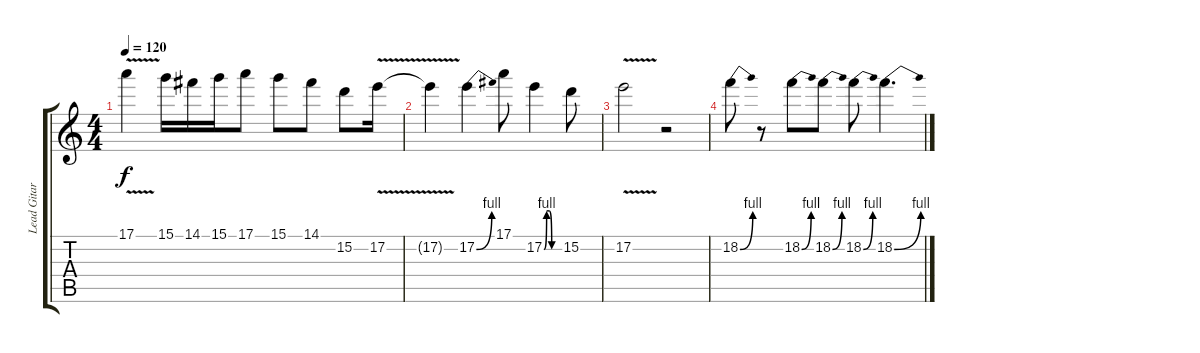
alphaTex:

\track ("Lead Gitarre" "Lead Gitar") {instrument overdrivenguitar}
\staff {score tabs}
\tuning (E4 B3 G3 D3 A2 E2) {hide}
\ts (4 4)
\tempo 120
\clef g2
\ks c
17.1{v t}.4{dy f} 15.1.16 14.1.16 15.1.16 17.1.8 15.1.8 14.1.8 15.2.8 17.2{v}.16 |
17.2{t}.4 17.2{be (bend 0 0 60 4)}.4 17.1.8 17.2{be (custom 0 0 10 4 20 4 30 0 60 0)}.4 15.2.8 |
17.2{v}.2 r.2 |
18.2{be (bend 0 0 60 4)}.8 r.8 18.2{be (bend 0 0 60 4)}.8 18.2{be (bend 0 0 60 4)}.8 18.2{be (bend 0 0 60 4)}.8 18.2{be (bend 0 0 60 4)}.4{d}
